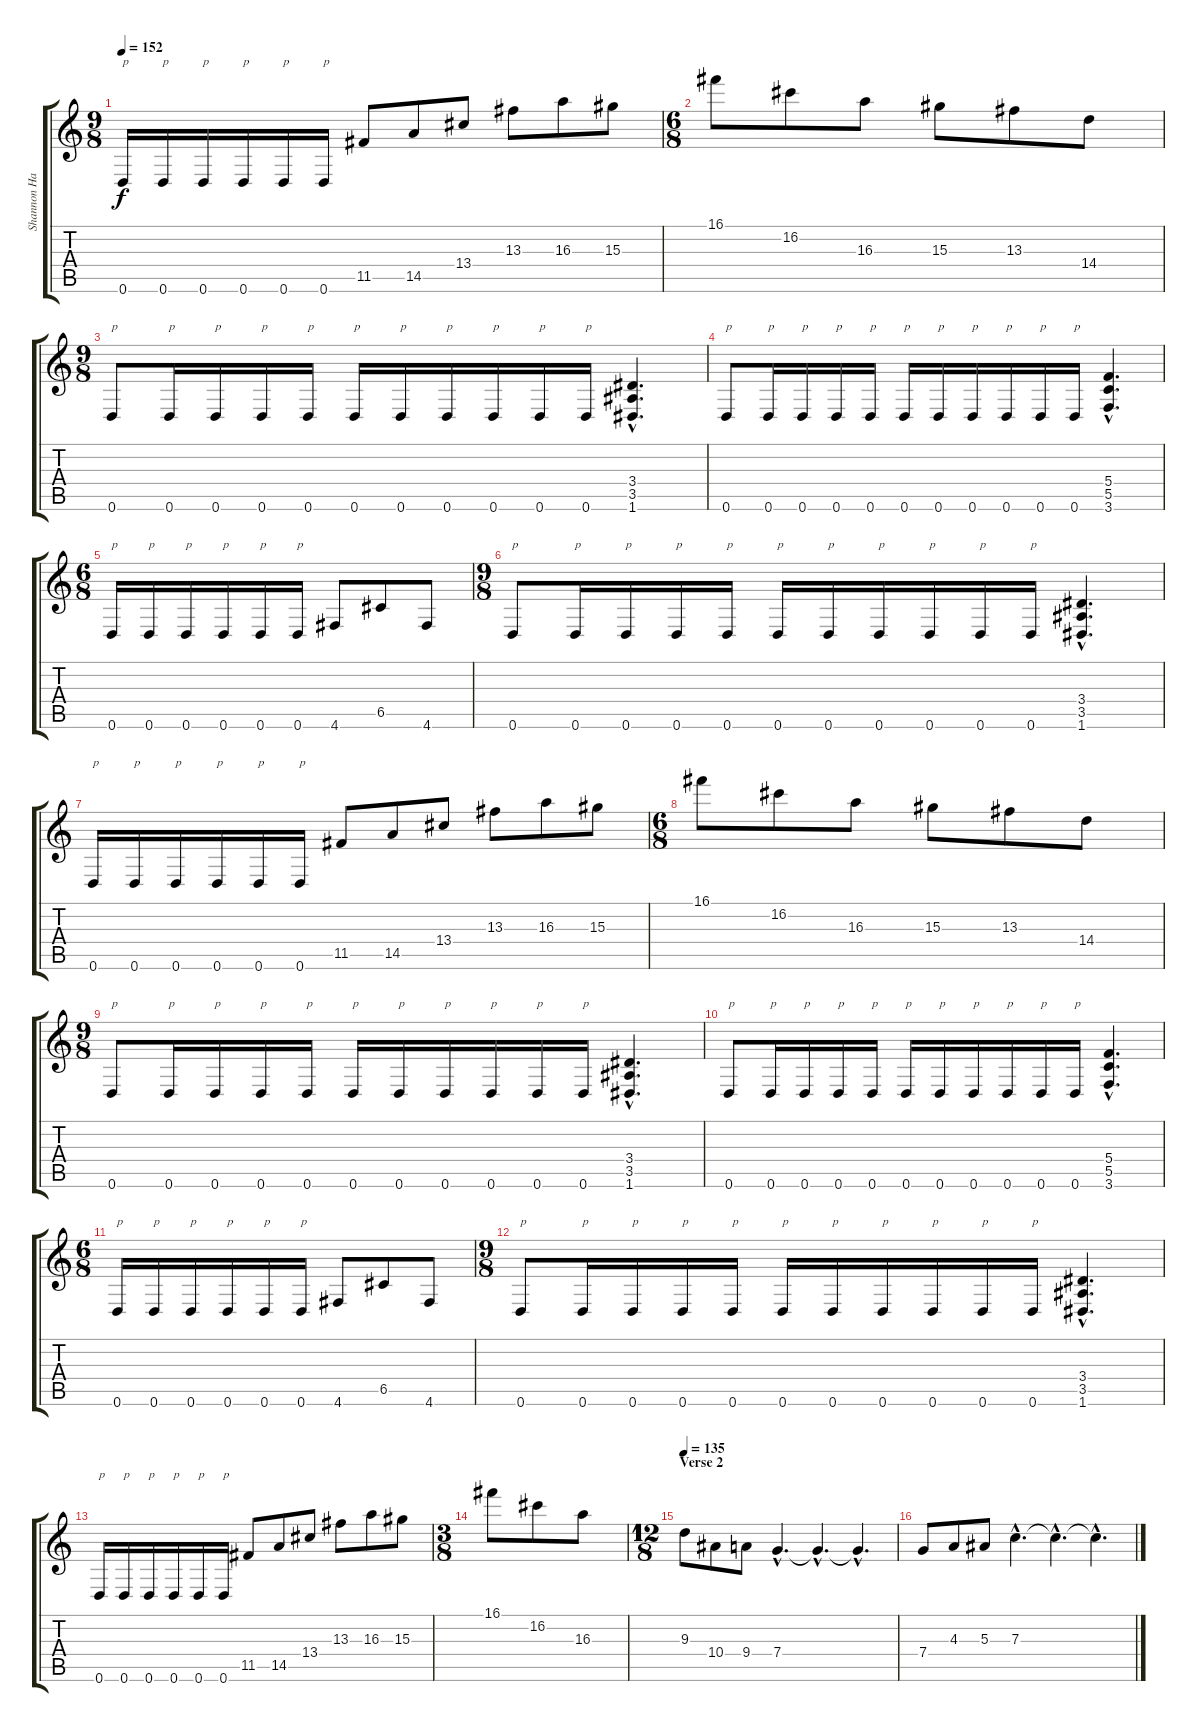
\track ("Shannon Hamm" "Shannon Ha") {instrument distortionguitar}
\staff {score tabs}
\tuning (D4 A3 F3 C3 G2 D2) {hide}
\ts (9 8)
\tempo 152
\clef g2
\ks c
0.6.16{txt "p" dy f} 0.6.16{txt "p"} 0.6.16{txt "p"} 0.6.16{txt "p"} 0.6.16{txt "p"} 0.6.16{txt "p"} 11.5.8 14.5.8 13.4.8 13.3.8 16.3.8 15.3.8 |
\ts (6 8)
16.1.8 16.2.8 16.3.8 15.3.8 13.3.8 14.4.8 |
\ts (9 8)
0.6.8{txt "p"} 0.6.16{txt "p"} 0.6.16{txt "p"} 0.6.16{txt "p"} 0.6.16{txt "p"} 0.6.16{txt "p"} 0.6.16{txt "p"} 0.6.16{txt "p"} 0.6.16{txt "p"} 0.6.16{txt "p"} 0.6.16{txt "p"} (3.4{hac} 3.5{hac} 1.6{hac}).4{d} |
0.6.8{txt "p"} 0.6.16{txt "p"} 0.6.16{txt "p"} 0.6.16{txt "p"} 0.6.16{txt "p"} 0.6.16{txt "p"} 0.6.16{txt "p"} 0.6.16{txt "p"} 0.6.16{txt "p"} 0.6.16{txt "p"} 0.6.16{txt "p"} (5.4{hac} 5.5{hac} 3.6{hac}).4{d} |
\ts (6 8)
0.6.16{txt "p"} 0.6.16{txt "p"} 0.6.16{txt "p"} 0.6.16{txt "p"} 0.6.16{txt "p"} 0.6.16{txt "p"} 4.6.8 6.5.8 4.6.8 |
\ts (9 8)
0.6.8{txt "p"} 0.6.16{txt "p"} 0.6.16{txt "p"} 0.6.16{txt "p"} 0.6.16{txt "p"} 0.6.16{txt "p"} 0.6.16{txt "p"} 0.6.16{txt "p"} 0.6.16{txt "p"} 0.6.16{txt "p"} 0.6.16{txt "p"} (3.4{hac} 3.5{hac} 1.6{hac}).4{d} |
0.6.16{txt "p"} 0.6.16{txt "p"} 0.6.16{txt "p"} 0.6.16{txt "p"} 0.6.16{txt "p"} 0.6.16{txt "p"} 11.5.8 14.5.8 13.4.8 13.3.8 16.3.8 15.3.8 |
\ts (6 8)
16.1.8 16.2.8 16.3.8 15.3.8 13.3.8 14.4.8 |
\ts (9 8)
0.6.8{txt "p"} 0.6.16{txt "p"} 0.6.16{txt "p"} 0.6.16{txt "p"} 0.6.16{txt "p"} 0.6.16{txt "p"} 0.6.16{txt "p"} 0.6.16{txt "p"} 0.6.16{txt "p"} 0.6.16{txt "p"} 0.6.16{txt "p"} (3.4{hac} 3.5{hac} 1.6{hac}).4{d} |
0.6.8{txt "p"} 0.6.16{txt "p"} 0.6.16{txt "p"} 0.6.16{txt "p"} 0.6.16{txt "p"} 0.6.16{txt "p"} 0.6.16{txt "p"} 0.6.16{txt "p"} 0.6.16{txt "p"} 0.6.16{txt "p"} 0.6.16{txt "p"} (5.4{hac} 5.5{hac} 3.6{hac}).4{d} |
\ts (6 8)
0.6.16{txt "p"} 0.6.16{txt "p"} 0.6.16{txt "p"} 0.6.16{txt "p"} 0.6.16{txt "p"} 0.6.16{txt "p"} 4.6.8 6.5.8 4.6.8 |
\ts (9 8)
0.6.8{txt "p"} 0.6.16{txt "p"} 0.6.16{txt "p"} 0.6.16{txt "p"} 0.6.16{txt "p"} 0.6.16{txt "p"} 0.6.16{txt "p"} 0.6.16{txt "p"} 0.6.16{txt "p"} 0.6.16{txt "p"} 0.6.16{txt "p"} (3.4{hac} 3.5{hac} 1.6{hac}).4{d} |
0.6.16{txt "p"} 0.6.16{txt "p"} 0.6.16{txt "p"} 0.6.16{txt "p"} 0.6.16{txt "p"} 0.6.16{txt "p"} 11.5.8 14.5.8 13.4.8 13.3.8 16.3.8 15.3.8 |
\ts (3 8)
16.1.8 16.2.8 16.3.8 |
\ts (12 8)
\section ("" "Verse 2")
\tempo 135
9.3.8 10.4.8 9.4.8 7.4{hac}.4{d} 7.4{hac t}.4{d} 7.4{hac t}.4{d} |
7.4.8 4.3.8 5.3.8 7.3{hac}.4{d} 7.3{hac t}.4{d} 7.3{hac t}.4{d}
